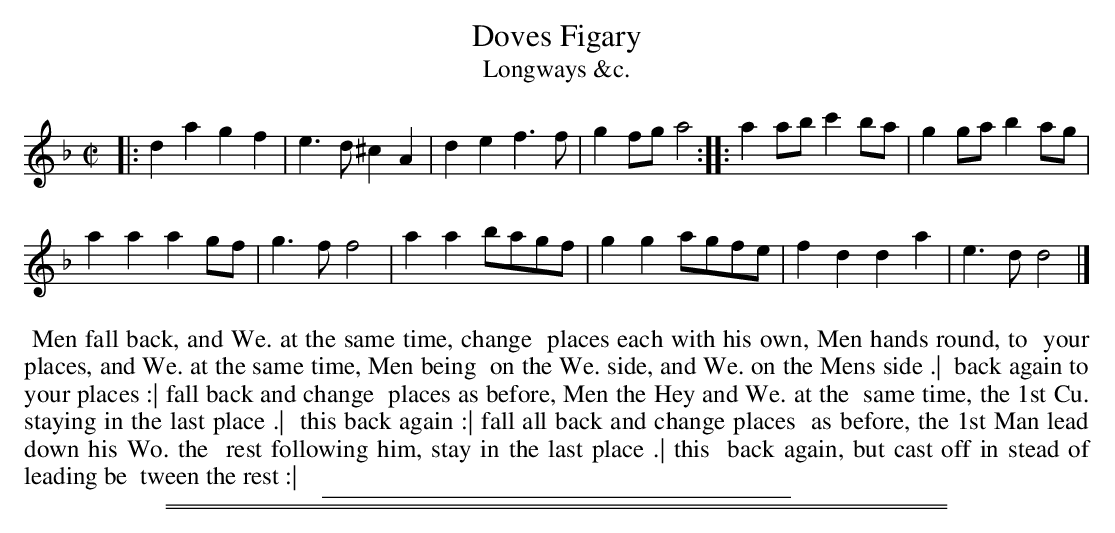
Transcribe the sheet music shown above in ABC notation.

X:1
T: Doves Figary
T: Longways &c.
M: C|
L: 1/8
K: Dm
|:\
d2a2 g2f2 | e3d ^c2A2 |\
d2e2 f3f | g2fg a4 :|\
|:\
a2ab c'2ba | g2ga b2ag |
a2a2 a2gf | g3f f4 |\
a2a2 bagf | g2g2 agfe |\
f2d2 d2a2 | e3d d4 |]
